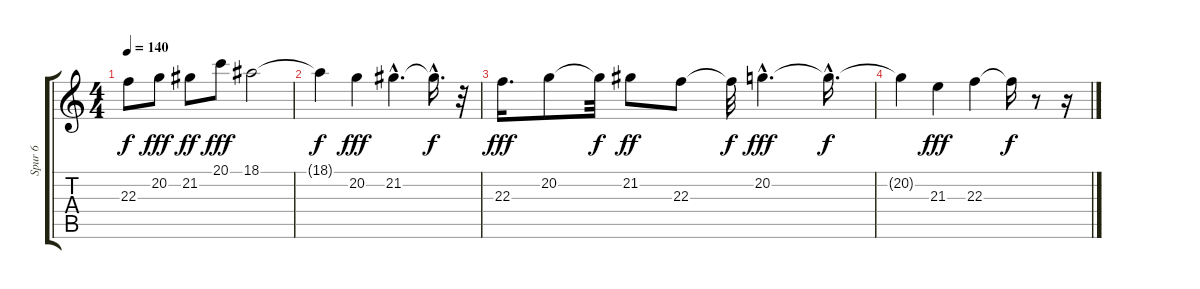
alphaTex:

\track ("Spur 6" "Spur 6") {instrument stringensemble1}
\staff {score tabs}
\tuning (E4 B3 G3 D3 A2 E2) {hide}
\ts (4 4)
\tempo 140
\clef g2
\ks c
22.3{t}.8{dy f} 20.2.8{dy fff} 21.2.8{dy ff} 20.1.8{dy fff} 18.1.2 |
18.1{t}.4{dy f} 20.2.4{dy fff} 21.2{hac}.4{d} 21.2{hac t}.16{d dy f} r.32 |
22.3.16{d dy fff} 20.2.8 20.2{t}.32{dy f} 21.2.8{dy ff} 22.3.8 22.3{t}.32{dy f} 20.2{hac}.4{d dy fff} 20.2{hac t}.16{d dy f} |
20.2{t}.4 21.3.4{dy fff} 22.3.4 22.3{t}.16{dy f} r.8 r.16
